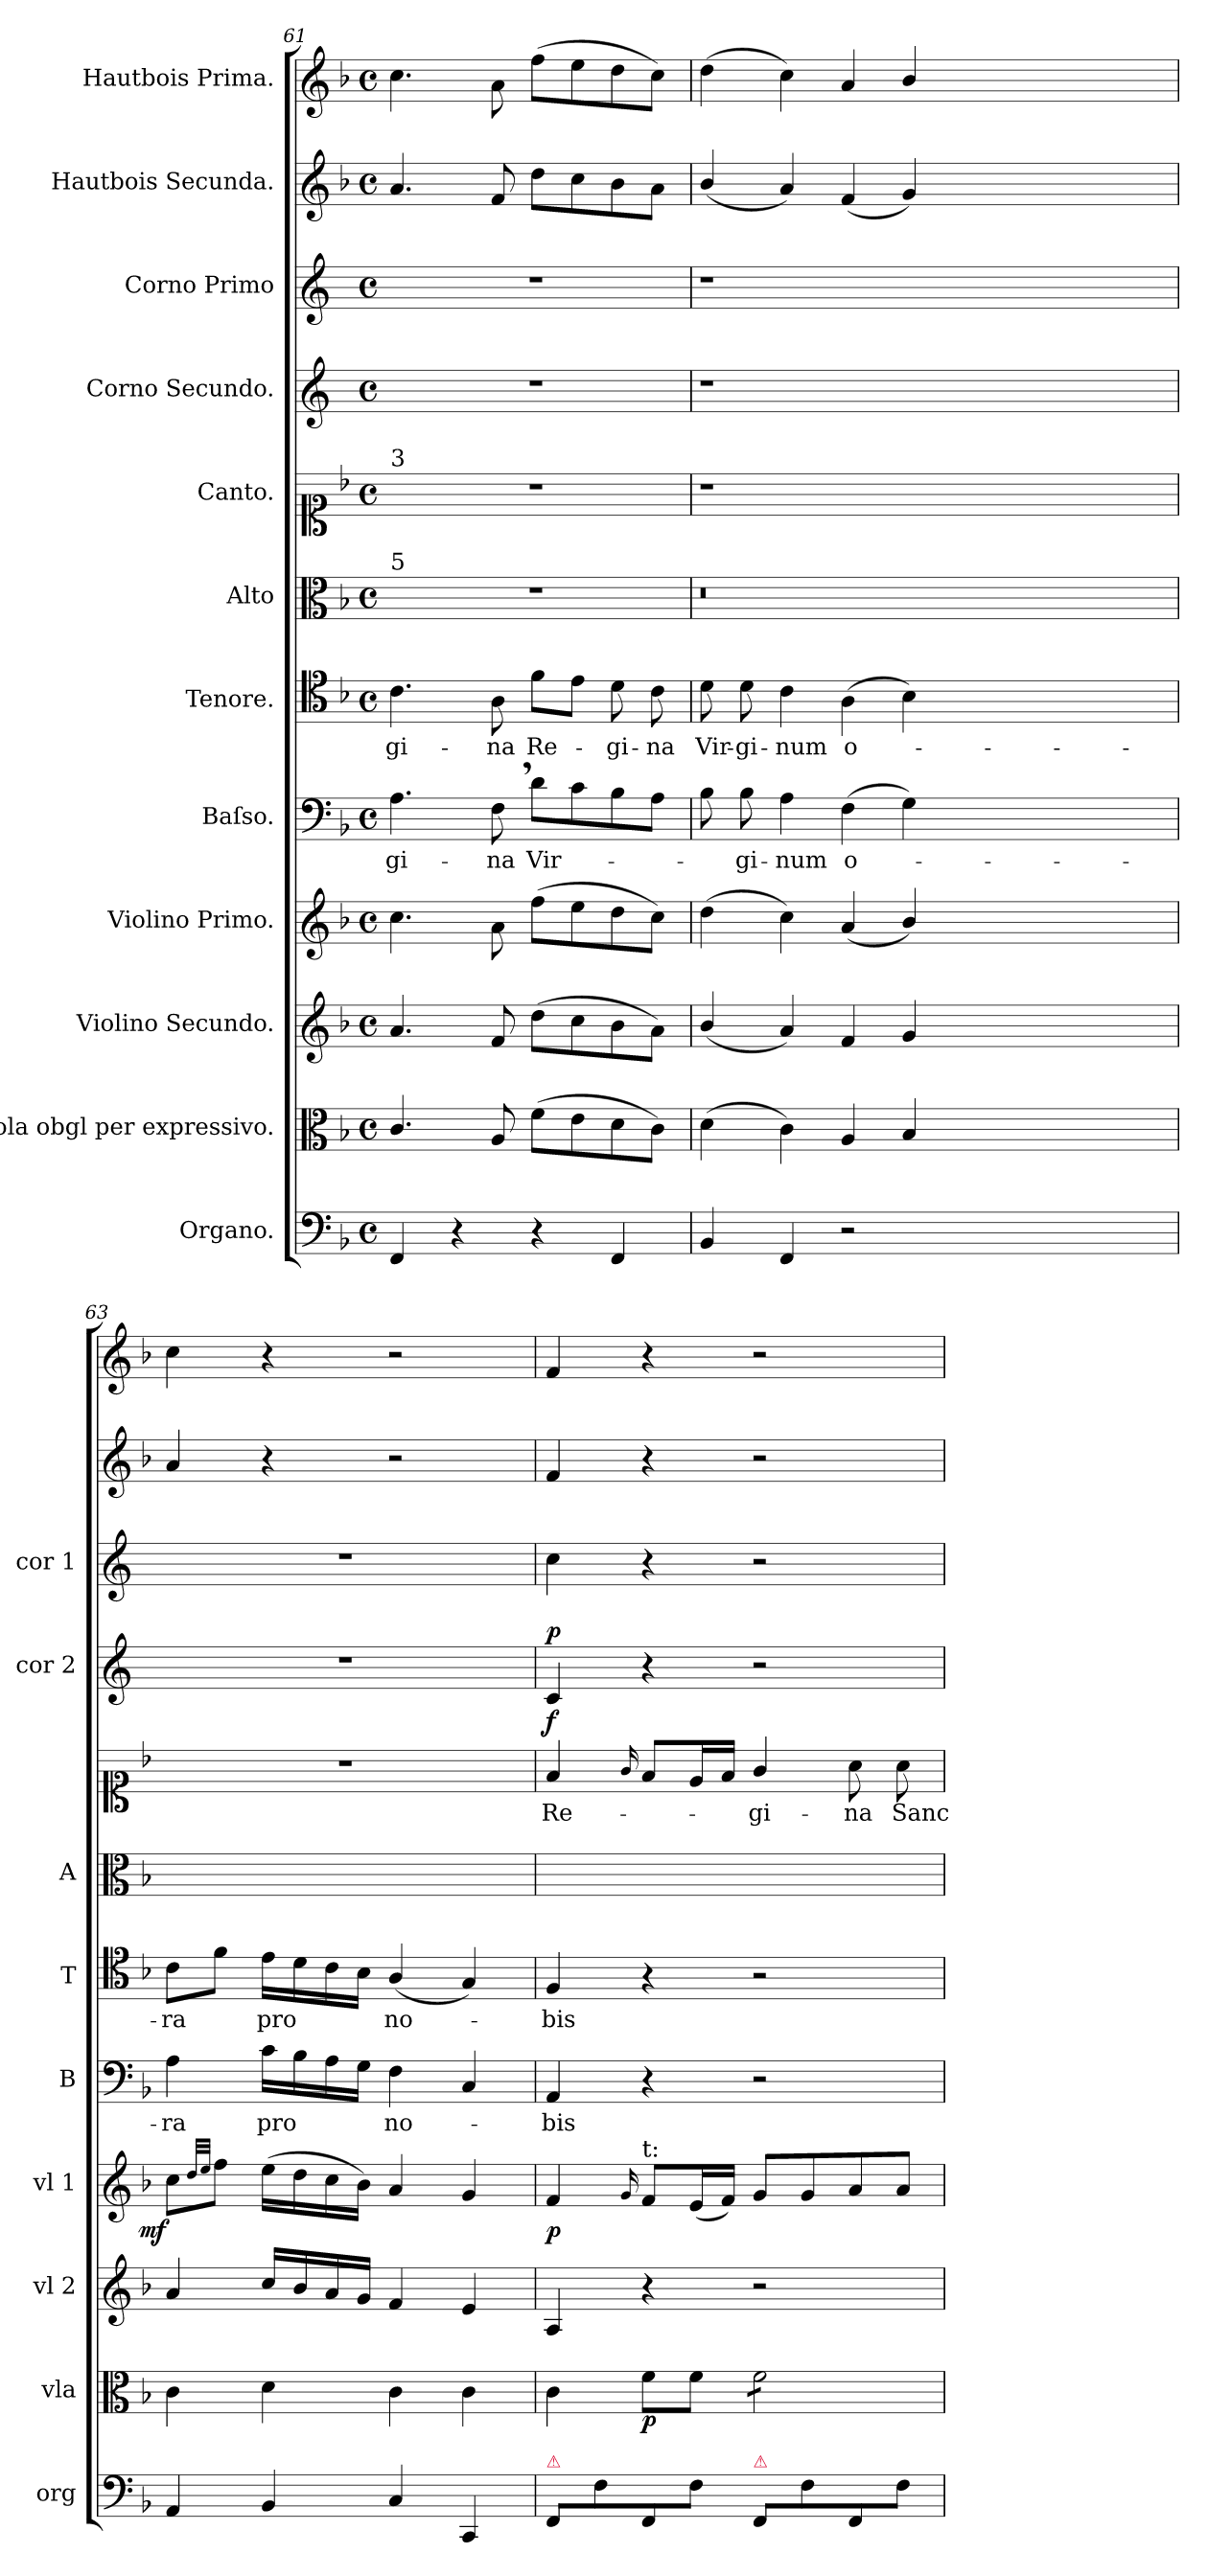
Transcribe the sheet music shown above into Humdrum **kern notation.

**kern	**dynam	**kern	**dynam	**kern	**kern	**dynam	**kern	**text	**kern	**text	**kern	**kern	**text	**dynam	**kern	**dynam	**kern	**kern	**kern
*part12	*part12	*part11	*part11	*part10	*part9	*part9	*part8	*part8	*part7	*part7	*part6	*part5	*part5	*part5	*part4	*part4	*part3	*part2	*part1
*staff12	*staff12	*staff11	*staff11	*staff10	*staff9	*staff9	*staff8	*staff8	*staff7	*staff7	*staff6	*staff5	*staff5	*staff5	*staff4	*staff4	*staff3	*staff2	*staff1
*I"Organo.	*	*I"Viola obgl per expressivo.	*	*I"Violino Secundo.	*I"Violino Primo.	*	*I"Baſso.	*	*I"Tenore.	*	*I"Alto	*I"Canto.	*	*	*I"Corno Secundo.	*	*I"Corno Primo	*I"Hautbois Secunda.	*I"Hautbois Prima.
*I'org	*	*I'vla	*	*I'vl 2	*I'vl 1	*	*I'B	*	*I'T	*	*I'A	*	*	*	*I'cor 2	*	*I'cor 1	*	*
*clefF4	*	*clefC3	*	*clefG2	*clefG2	*	*clefF4	*	*clefC4	*	*clefC3	*clefC1	*	*	*clefG2	*	*clefG2	*clefG2	*clefG2
*	*	*	*	*	*	*	*	*	*	*	*	*	*	*	*ITrd4c7	*	*ITrd4c7	*	*
*k[b-]	*	*k[b-]	*	*k[b-]	*k[b-]	*	*k[b-]	*	*k[b-]	*	*k[b-]	*k[b-]	*	*	*k[b-]	*	*k[b-]	*k[b-]	*k[b-]
*F:	*	*F:	*	*F:	*F:	*	*F:	*	*F:	*	*F:	*F:	*	*	*F:	*	*F:	*F:	*F:
*M4/4	*	*M4/4	*	*M4/4	*M4/4	*	*M4/4	*	*M4/4	*	*M4/4	*M4/4	*	*	*M4/4	*	*M4/4	*M4/4	*M4/4
*met(c)	*	*met(c)	*	*met(c)	*met(c)	*	*met(c)	*	*met(c)	*	*met(c)	*met(c)	*	*	*met(c)	*	*met(c)	*met(c)	*met(c)
=61	=61	=61	=61	=61	=61	=61	=61	=61	=61	=61	=61	=61	=61	=61	=61	=61	=61	=61	=61
!	!	!	!	!	!	!	!	!	!	!	!	!LO:TX:a:t=3	!	!	!	!	!	!	!
!	!	!	!	!	!	!	!	!	!	!	!LO:TX:a:t=5	!	!	!	!	!	!	!	!
4FF/	.	4.c/	.	4.a/	4.cc\	.	4.A\	-gi-	4.c\	-gi-	1r	1r	.	.	1r	.	1r	4.a/	4.cc\
4r	.	.	.	.	.	.	.	.	.	.	.	.	.	.	.	.	.	.	.
.	.	8A/	.	8f/	8a\	.	8F,<\	-na	8A\	-na	.	.	.	.	.	.	.	8f/	8a\
4r	.	(8f\L	.	(8dd\L	(8ff\L	.	8d\L	Vir-	8f\L	Re-	.	.	.	.	.	.	.	8dd\L	(8ff\L
.	.	8e\	.	8cc\	8ee\	.	8c\	.	8e\J	.	.	.	.	.	.	.	.	8cc\	8ee\
4FF/	.	8d\	.	8b-\	8dd\	.	8B-\	.	8d\	-gi-	.	.	.	.	.	.	.	8b-\	8dd\
.	.	8c\J)	.	8a\J)	8cc\J)	.	8A\J	.	8c\	-na	.	.	.	.	.	.	.	8a\J	8cc\J)
=62	=62	=62	=62	=62	=62	=62	=62	=62	=62	=62	=62	=62	=62	=62	=62	=62	=62	=62	=62
4BB-/	.	(4d\	.	(4b-/	(4dd\	.	8B-\	.	8d\	Vir-	0.r	1r	.	.	1r	.	1r	(4b-/	(4dd\
.	.	.	.	.	.	.	8B-\	-gi-	8d\	-gi-	.	.	.	.	.	.	.	.	.
4FF/	.	4c\)	.	4a/)	4cc\)	.	4A\	-num	4c\	-num	.	.	.	.	.	.	.	4a/)	4cc\)
2r	.	4A/	.	4f/	(4a/	.	(4F\	o-	(4A\	o-	.	.	.	.	.	.	.	(4f/	4a/
.	.	4B-/	.	4g/	4b-/)	.	4G\)	.	4B-\)	.	.	.	.	.	.	.	.	4g/)	4b-/
0ryy	.	0ryy	.	0ryy	0ryy	.	0ryy	.	0ryy	.	.	0ryy	.	.	0ryy	.	0ryy	0ryy	0ryy
=63	=63	=63	=63	=63	=63	=63	=63	=63	=63	=63	=63	=63	=63	=63	=63	=63	=63	=63	=63
!	!	!	!	!	!	!LO:DY:rj	!	!	!	!	!	!	!	!	!	!	!	!	!
4AA/	.	4c\	.	4a/	8cc\L	mf	4A\	-ra	8c\L	-ra	1ryy	1r	.	.	1r	.	1r	4a/	4cc\
.	.	.	.	.	32qqdd/LLL	.	.	.	.	.	.	.	.	.	.	.	.	.	.
.	.	.	.	.	32qqee/JJJ	.	.	.	.	.	.	.	.	.	.	.	.	.	.
.	.	.	.	.	8ff\J	.	.	.	8f\J	.	.	.	.	.	.	.	.	.	.
4BB-/	.	4d\	.	16cc/LL	(16ee\LL	.	16c\LL	pro	16e\LL	pro	.	.	.	.	.	.	.	4r	4r
.	.	.	.	16b-/	16dd\	.	16B-\	.	16d\	.	.	.	.	.	.	.	.	.	.
.	.	.	.	16a/	16cc\	.	16A\	.	16c\	.	.	.	.	.	.	.	.	.	.
.	.	.	.	16g/JJ	16b-\JJ)	.	16G\JJ	.	16B-\JJ	.	.	.	.	.	.	.	.	.	.
4C/	.	4c\	.	4f/	4a/	.	4F\	no-	(4A/	no-	.	.	.	.	.	.	.	2r	2r
4CC/	.	4c\	.	4e/	4g/	.	4C/	.	4G/)	.	.	.	.	.	.	.	.	.	.
=64	=64	=64	=64	=64	=64	=64	=64	=64	=64	=64	=64	=64	=64	=64	=64	=64	=64	=64	=64
!LO:TX:a:color=crimson:t=⚠	!	!	!	!	!	!	!	!	!	!	!	!	!	!	!	!	!	!	!
!	!	!	!	!	!	!	!	!	!	!	!	!	!	!LO:DY:a	!	!LO:DY:a	!	!	!
8FF/L	p&colon;	4c\	.	4A/	4f/	p	4AA/	-bis	4F/	-bis	1ryy	4f/	Re-	f	4F/	p	4f\	4f/	4f/
8F\	.	.	.	.	.	.	.	.	.	.	.	.	.	.	.	.	.	.	.
.	.	.	.	.	16qqg/	.	.	.	.	.	.	16qqg/	.	.	.	.	.	.	.
!	!	!	!	!	!LO:TX:a:t=t&colon;	!	!	!	!	!	!	!	!	!	!	!	!	!	!
8FF/	.	8f\L	p	4r	8f/L	.	4r	.	4r	.	.	8f/L	.	.	4r	.	4r	4r	4r
8F\J	.	8f\J	.	.	(16e/L	.	.	.	.	.	.	16e/L	.	.	.	.	.	.	.
.	.	.	.	.	16f/JJ)	.	.	.	.	.	.	16f/JJ	.	.	.	.	.	.	.
!LO:TX:a:color=crimson:t=⚠	!	!	!	!	!	!	!	!	!	!	!	!	!	!	!	!	!	!	!
*	*	*tremolo	*	*	*	*	*	*	*	*	*	*	*	*	*	*	*	*	*
8FF/L	.	8f\L	.	2r	8g/L	.	2r	.	2r	.	.	4g/	-gi-	.	2r	.	2r	2r	2r
8F\	.	8f\	.	.	8g/	.	.	.	.	.	.	.	.	.	.	.	.	.	.
8FF/	.	8f\	.	.	8a/	.	.	.	.	.	.	8a\	-na	.	.	.	.	.	.
8F\J	.	8f\J	.	.	8a/J	.	.	.	.	.	.	8a\	Sanc-	.	.	.	.	.	.
*	*	*Xtremolo	*	*	*	*	*	*	*	*	*	*	*	*	*	*	*	*	*
=	=	=	=	=	=	=	=	=	=	=	=	=	=	=	=	=	=	=	=
*-	*-	*-	*-	*-	*-	*-	*-	*-	*-	*-	*-	*-	*-	*-	*-	*-	*-	*-	*-
